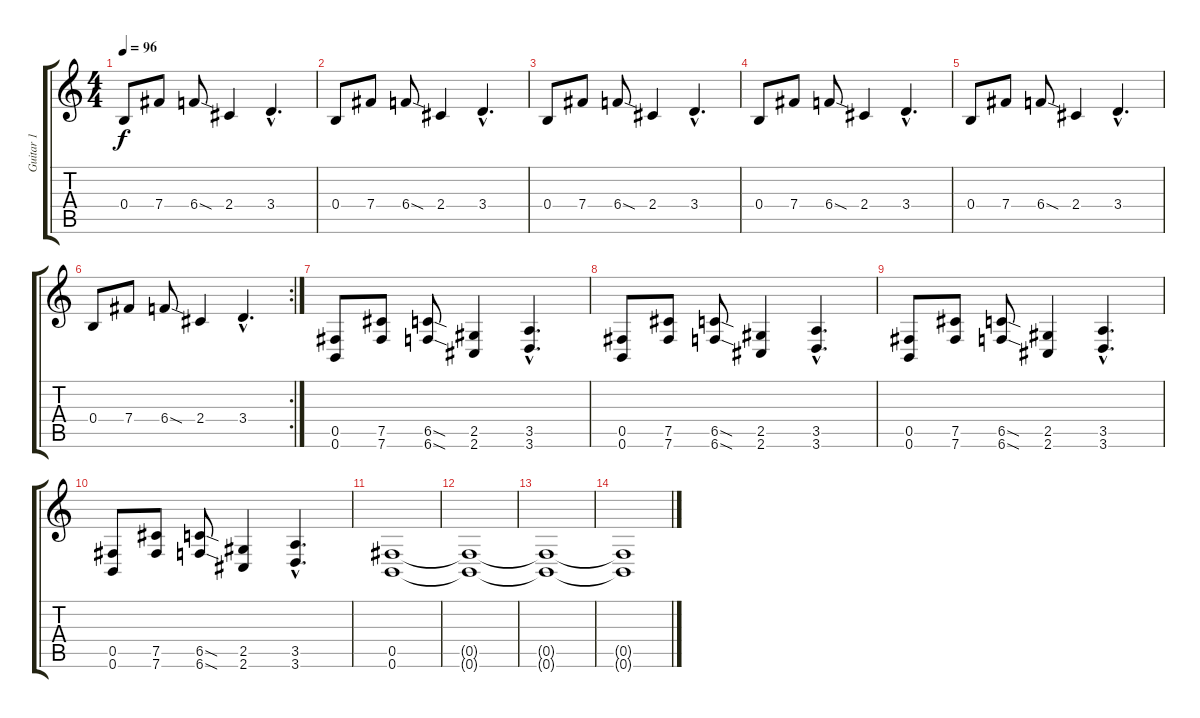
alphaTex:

\track ("Guitar 1" "Guitar 1") {instrument distortionguitar}
\staff {score tabs}
\tuning (Db4 Ab3 E3 B2 Gb2 B1) {hide}
\ts (4 4)
\tempo 96
\clef g2
\ks c
0.4.8{dy f} 7.4.8 6.4{sod}.8 2.4.4 3.4{hac}.4{d} |
0.4.8 7.4.8 6.4{sod}.8 2.4.4 3.4{hac}.4{d} |
0.4.8 7.4.8 6.4{sod}.8 2.4.4 3.4{hac}.4{d} |
0.4.8 7.4.8 6.4{sod}.8 2.4.4 3.4{hac}.4{d} |
0.4.8 7.4.8 6.4{sod}.8 2.4.4 3.4{hac}.4{d} |
\rc 2
0.4.8 7.4.8 6.4{sod}.8 2.4.4 3.4{hac}.4{d} |
(0.5 0.6).8 (7.5 7.6).8 (6.5{sod} 6.6{sod}).8 (2.5 2.6).4 (3.5{hac} 3.6{hac}).4{d} |
(0.5 0.6).8 (7.5 7.6).8 (6.5{sod} 6.6{sod}).8 (2.5 2.6).4 (3.5{hac} 3.6{hac}).4{d} |
(0.5 0.6).8 (7.5 7.6).8 (6.5{sod} 6.6{sod}).8 (2.5 2.6).4 (3.5{hac} 3.6{hac}).4{d} |
(0.5 0.6).8 (7.5 7.6).8 (6.5{sod} 6.6{sod}).8 (2.5 2.6).4 (3.5{hac} 3.6{hac}).4{d} |
(0.5 0.6).1 |
(0.5{t} 0.6{t}).1 |
(0.5{t} 0.6{t}).1 |
(0.5{t} 0.6{t}).1
